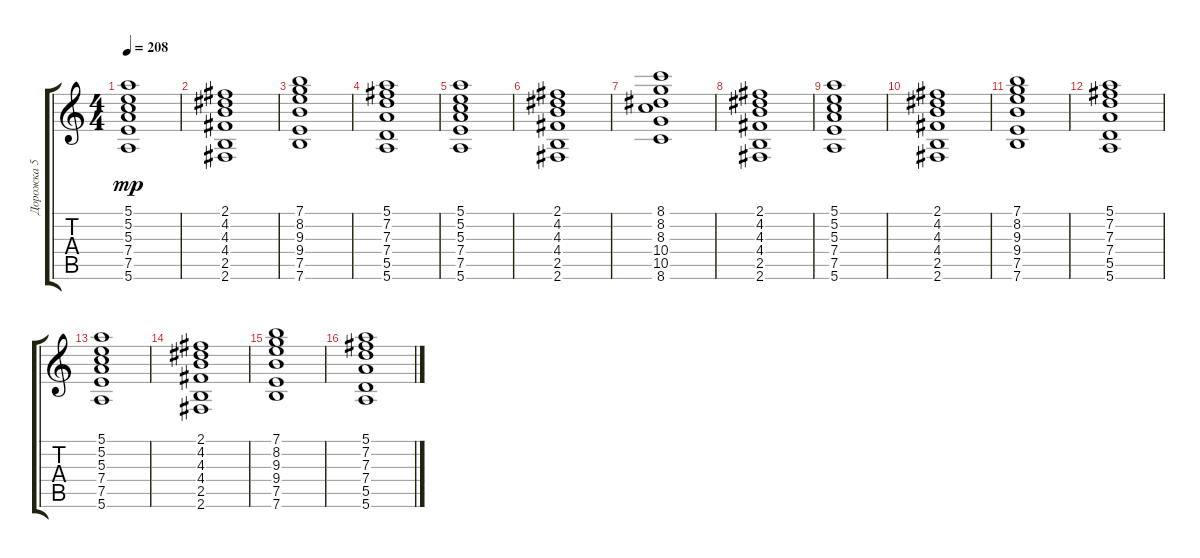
\track ("Дорожка 5" "Дорожка 5") {instrument distortionguitar}
\staff {score tabs}
\tuning (E4 B3 G3 D3 A2 E2) {hide}
\ts (4 4)
\tempo 208
\clef g2
\ks c
(5.1 5.2 5.3 7.4 7.5 5.6).1{dy mp} |
(2.1 4.2 4.3 4.4 2.5 2.6).1 |
(7.1 8.2 9.3 9.4 7.5 7.6).1 |
(5.1 7.2 7.3 7.4 5.5 5.6).1 |
(5.1 5.2 5.3 7.4 7.5 5.6).1 |
(2.1 4.2 4.3 4.4 2.5 2.6).1 |
(8.1 8.2 8.3 10.4 10.5 8.6).1 |
(2.1 4.2 4.3 4.4 2.5 2.6).1 |
(5.1 5.2 5.3 7.4 7.5 5.6).1 |
(2.1 4.2 4.3 4.4 2.5 2.6).1 |
(7.1 8.2 9.3 9.4 7.5 7.6).1 |
(5.1 7.2 7.3 7.4 5.5 5.6).1 |
(5.1 5.2 5.3 7.4 7.5 5.6).1 |
(2.1 4.2 4.3 4.4 2.5 2.6).1 |
(7.1 8.2 9.3 9.4 7.5 7.6).1 |
(5.1 7.2 7.3 7.4 5.5 5.6).1
